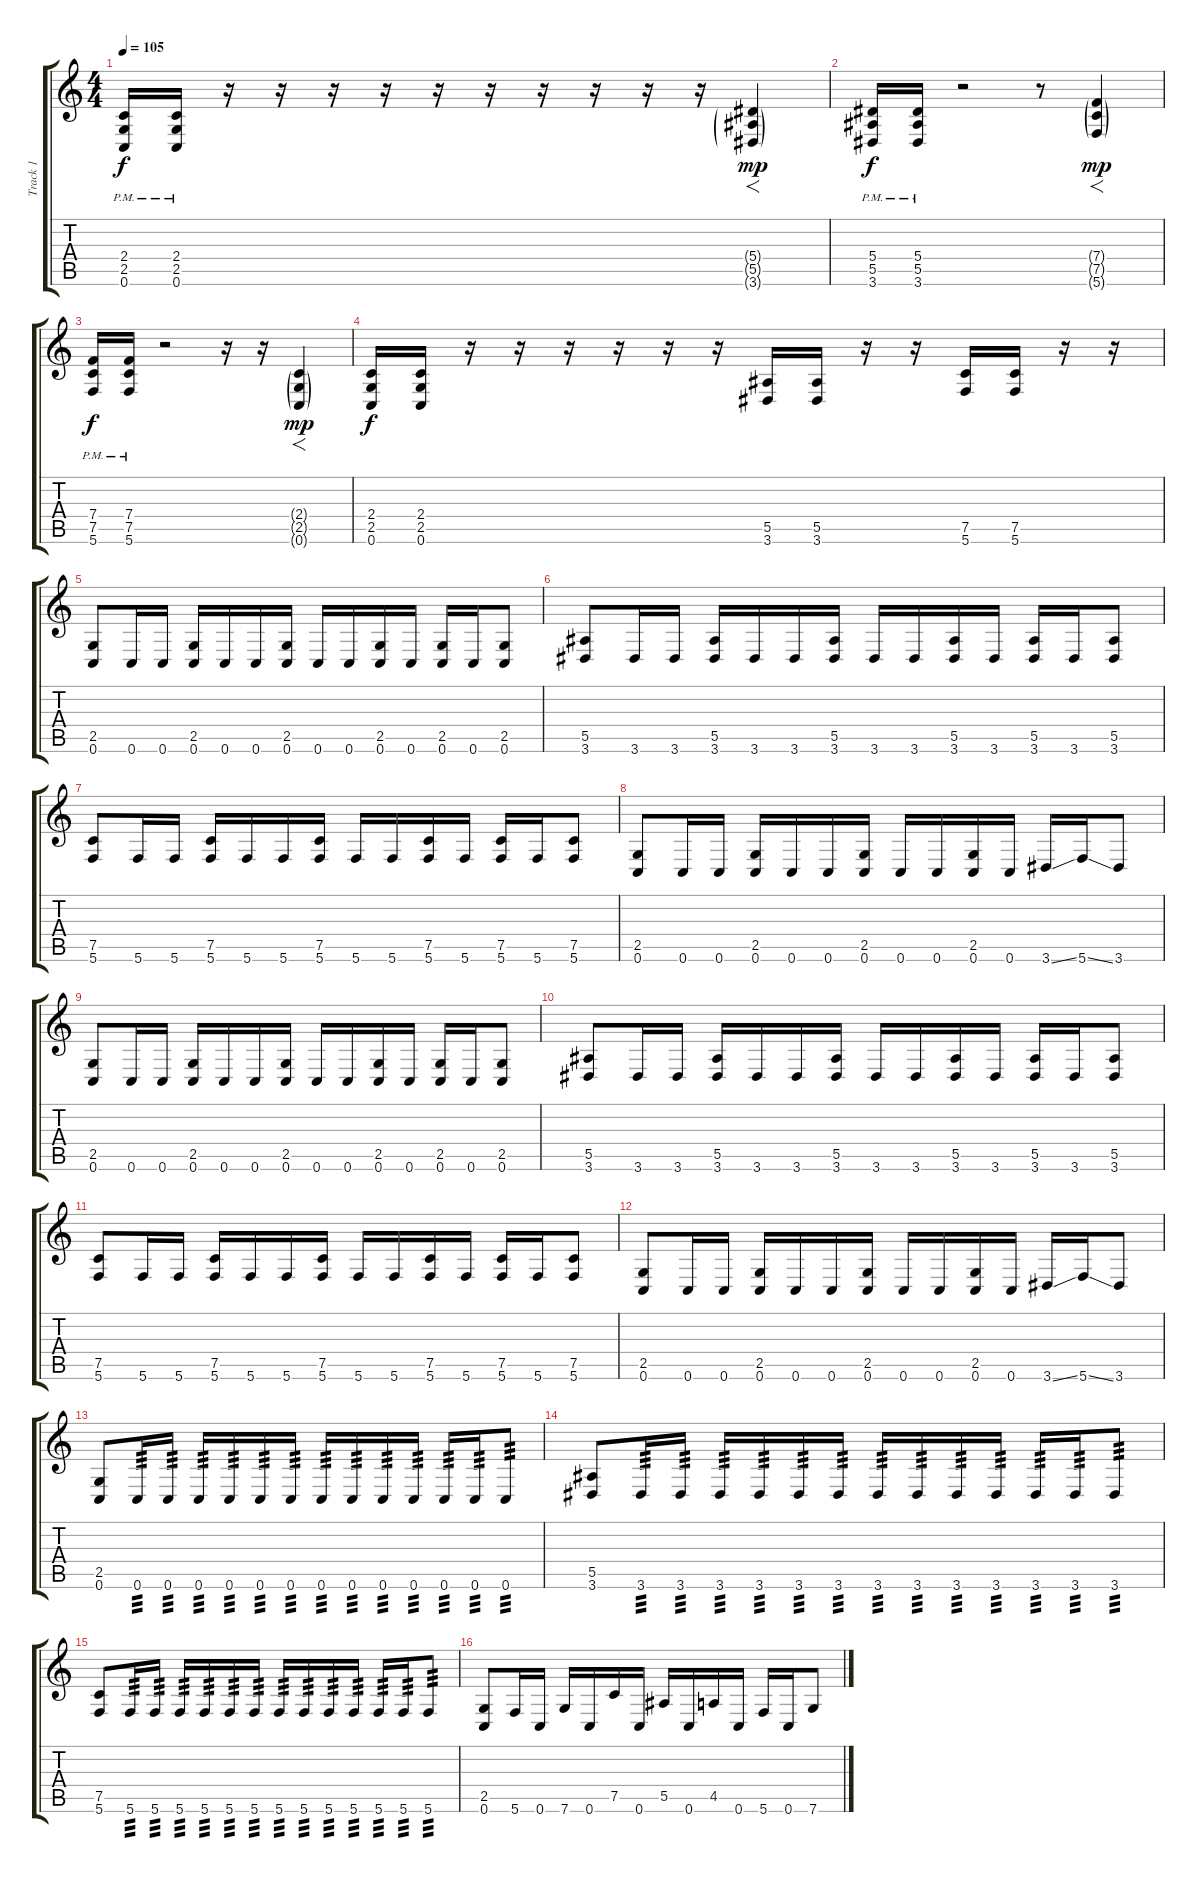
\track ("Track 1" "Track 1") {instrument distortionguitar}
\staff {score tabs}
\tuning (C4 G3 Eb3 Bb2 F2 C2) {hide}
\ts (4 4)
\tempo 105
\clef g2
\ks c
(2.4{pm} 2.5{pm} 0.6).16{dy f instrument distortionguitar} (2.4{pm} 2.5{pm} 0.6).16 r.16 r.16 r.16 r.16 r.16 r.16 r.16 r.16 r.16 r.16 (5.4{g} 5.5{g} 3.6{g}).4{f dy mp} |
(5.4{pm} 5.5{pm} 3.6).16{dy f} (5.4{pm} 5.5{pm} 3.6).16 r.2 r.8 (7.4{g} 7.5{g} 5.6{g}).4{f dy mp} |
(7.4{pm} 7.5{pm} 5.6).16{dy f} (7.4{pm} 7.5{pm} 5.6).16 r.2 r.16 r.16 (2.4{g} 2.5{g} 0.6{g}).4{f dy mp} |
(2.4 2.5 0.6).16{dy f} (2.4 2.5 0.6).16 r.16 r.16 r.16 r.16 r.16 r.16 (5.5 3.6).16 (5.5 3.6).16 r.16 r.16 (7.5 5.6).16 (7.5 5.6).16 r.16 r.16 |
(2.5 0.6).8 0.6.16 0.6.16 (2.5 0.6).16 0.6.16 0.6.16 (2.5 0.6).16 0.6.16 0.6.16 (2.5 0.6).16 0.6.16 (2.5 0.6).16 0.6.16 (2.5 0.6).8 |
(5.5 3.6).8 3.6.16 3.6.16 (5.5 3.6).16 3.6.16 3.6.16 (5.5 3.6).16 3.6.16 3.6.16 (5.5 3.6).16 3.6.16 (5.5 3.6).16 3.6.16 (5.5 3.6).8 |
(7.5 5.6).8 5.6.16 5.6.16 (7.5 5.6).16 5.6.16 5.6.16 (7.5 5.6).16 5.6.16 5.6.16 (7.5 5.6).16 5.6.16 (7.5 5.6).16 5.6.16 (7.5 5.6).8 |
(2.5 0.6).8 0.6.16 0.6.16 (2.5 0.6).16 0.6.16 0.6.16 (2.5 0.6).16 0.6.16 0.6.16 (2.5 0.6).16 0.6.16 3.6{ss}.16 5.6{ss}.16 3.6.8 |
(2.5 0.6).8 0.6.16 0.6.16 (2.5 0.6).16 0.6.16 0.6.16 (2.5 0.6).16 0.6.16 0.6.16 (2.5 0.6).16 0.6.16 (2.5 0.6).16 0.6.16 (2.5 0.6).8 |
(5.5 3.6).8 3.6.16 3.6.16 (5.5 3.6).16 3.6.16 3.6.16 (5.5 3.6).16 3.6.16 3.6.16 (5.5 3.6).16 3.6.16 (5.5 3.6).16 3.6.16 (5.5 3.6).8 |
(7.5 5.6).8 5.6.16 5.6.16 (7.5 5.6).16 5.6.16 5.6.16 (7.5 5.6).16 5.6.16 5.6.16 (7.5 5.6).16 5.6.16 (7.5 5.6).16 5.6.16 (7.5 5.6).8 |
(2.5 0.6).8 0.6.16 0.6.16 (2.5 0.6).16 0.6.16 0.6.16 (2.5 0.6).16 0.6.16 0.6.16 (2.5 0.6).16 0.6.16 3.6{ss}.16 5.6{ss}.16 3.6.8 |
(2.5 0.6).8 0.6.16{tp 3} 0.6.16{tp 3} 0.6.16{tp 3} 0.6.16{tp 3} 0.6.16{tp 3} 0.6.16{tp 3} 0.6.16{tp 3} 0.6.16{tp 3} 0.6.16{tp 3} 0.6.16{tp 3} 0.6.16{tp 3} 0.6.16{tp 3} 0.6.8{tp 3} |
(5.5 3.6).8 3.6.16{tp 3} 3.6.16{tp 3} 3.6.16{tp 3} 3.6.16{tp 3} 3.6.16{tp 3} 3.6.16{tp 3} 3.6.16{tp 3} 3.6.16{tp 3} 3.6.16{tp 3} 3.6.16{tp 3} 3.6.16{tp 3} 3.6.16{tp 3} 3.6.8{tp 3} |
(7.5 5.6).8 5.6.16{tp 3} 5.6.16{tp 3} 5.6.16{tp 3} 5.6.16{tp 3} 5.6.16{tp 3} 5.6.16{tp 3} 5.6.16{tp 3} 5.6.16{tp 3} 5.6.16{tp 3} 5.6.16{tp 3} 5.6.16{tp 3} 5.6.16{tp 3} 5.6.8{tp 3} |
(2.5 0.6).8 5.6.16 0.6.16 7.6.16 0.6.16 7.5.16 0.6.16 5.5.16 0.6.16 4.5.16 0.6.16 5.6.16 0.6.16 7.6.8
